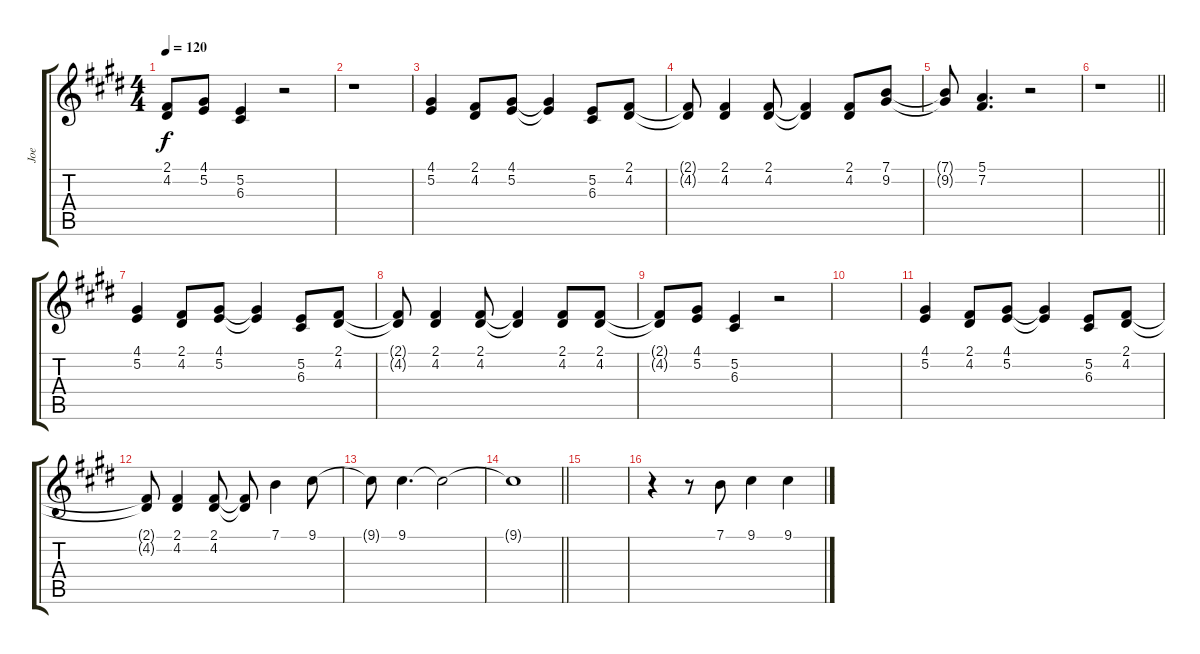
\track ("Joe" "Joe") {instrument lead1square}
\staff {score tabs}
\tuning (E4 B3 G3 D3 A2 E2) {hide}
\ts (4 4)
\tempo 120
\clef g2
\ks c#minor
(2.1{t} 4.2{t}).8{dy f} (4.1 5.2).8 (5.2 6.3).4 r.2 |
r.1 |
(4.1 5.2).4 (2.1 4.2).8 (4.1 5.2).8 (4.1{t} 5.2{t}).4 (5.2 6.3).8 (2.1 4.2).8 |
(2.1{t} 4.2{t}).8 (2.1 4.2).4 (2.1 4.2).8 (2.1{t} 4.2{t}).4 (2.1 4.2).8 (7.1 9.2).8 |
(7.1{t} 9.2{t}).8 (5.1 7.2).4{d} r.2 |
\barLineRight lightlight
r.1 |
(4.1 5.2).4 (2.1 4.2).8 (4.1 5.2).8 (4.1{t} 5.2{t}).4 (5.2 6.3).8 (2.1 4.2).8 |
(2.1{t} 4.2{t}).8 (2.1 4.2).4 (2.1 4.2).8 (2.1{t} 4.2{t}).4 (2.1 4.2).8 (2.1 4.2).8 |
(2.1{t} 4.2{t}).8 (4.1 5.2).8 (5.2 6.3).4 r.2 |
|
(4.1 5.2).4 (2.1 4.2).8 (4.1 5.2).8 (4.1{t} 5.2{t}).4 (5.2 6.3).8 (2.1 4.2).8 |
(2.1{t} 4.2{t}).8 (2.1 4.2).4 (2.1 4.2).8 (2.1{t} 4.2{t}).8 7.1.4 9.1.8 |
9.1{t}.8 9.1.4{d} 9.1{t}.2 |
\barLineRight lightlight
9.1{t}.1 |
|
r.4 r.8 7.1.8 9.1.4 9.1.4
